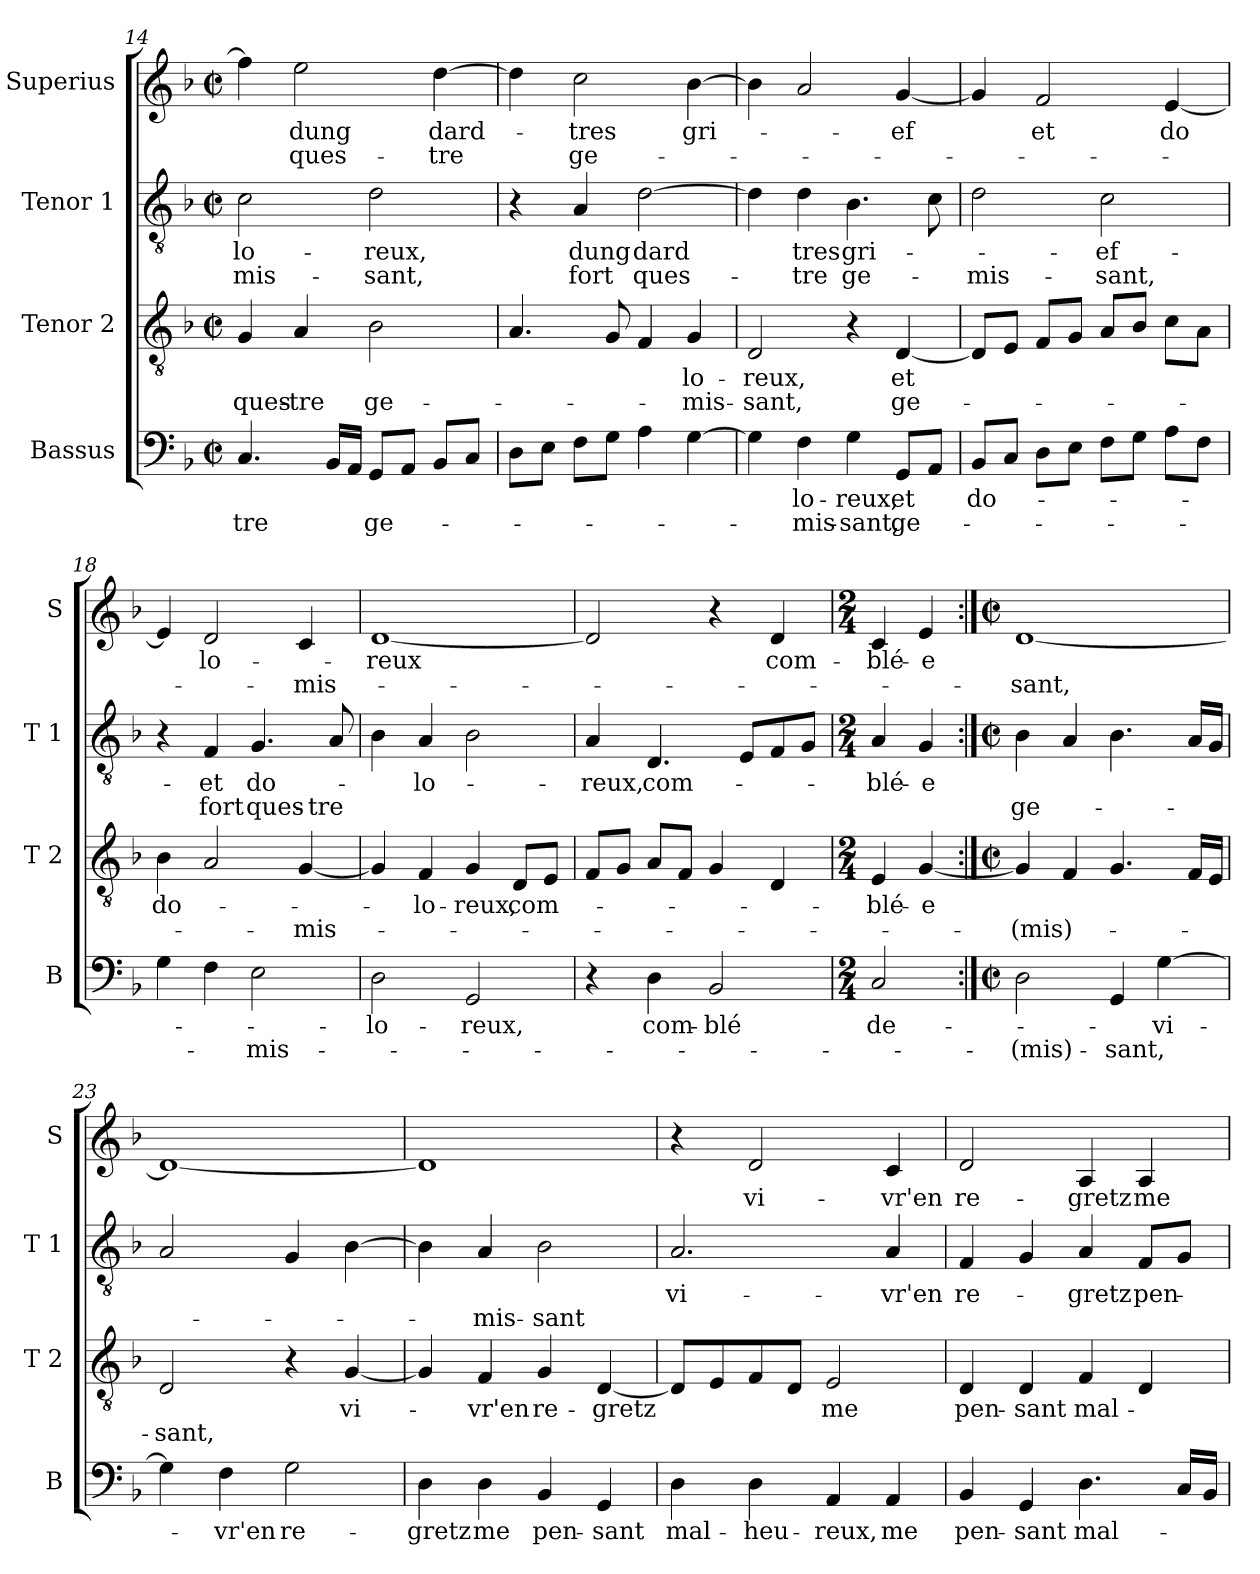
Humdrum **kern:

**kern	**text	**text	**kern	**text	**text	**kern	**text	**text	**kern	**text	**text
*part4	*part4	*part4	*part3	*part3	*part3	*part2	*part2	*part2	*part1	*part1	*part1
*staff4	*staff4	*staff4	*staff3	*staff3	*staff3	*staff2	*staff2	*staff2	*staff1	*staff1	*staff1
*I"Bassus	*	*	*I"Tenor 2	*	*	*I"Tenor 1	*	*	*I"Superius	*	*
*I'B	*	*	*I'T 2	*	*	*I'T 1	*	*	*I'S	*	*
*clefF4	*	*	*clefGv2	*	*	*clefGv2	*	*	*clefG2	*	*
*k[b-]	*	*	*k[b-]	*	*	*k[b-]	*	*	*k[b-]	*	*
*F:	*	*	*F:	*	*	*F:	*	*	*F:	*	*
*M2/2	*	*	*M2/2	*	*	*M2/2	*	*	*M2/2	*	*
*met(c|)	*	*	*met(c|)	*	*	*met(c|)	*	*	*met(c|)	*	*
=14	=14	=14	=14	=14	=14	=14	=14	=14	=14	=14	=14
4.C/	.	-tre	4G/	.	ques-	2c\	-lo-	-mis-	4ff\]	.	.
.	.	.	4A/	.	-tre	.	.	.	2ee\	dung	ques-
16BB-/LL	.	.	.	.	.	.	.	.	.	.	.
16AA/JJ	.	.	.	.	.	.	.	.	.	.	.
8GG/L	.	ge-	2B-\	.	ge-	2d\	-reux,	-sant,	.	.	.
8AA/J	.	.	.	.	.	.	.	.	.	.	.
8BB-/L	.	.	.	.	.	.	.	.	[4dd\	dard-	-tre
8C/J	.	.	.	.	.	.	.	.	.	.	.
=15	=15	=15	=15	=15	=15	=15	=15	=15	=15	=15	=15
8D\L	.	.	4.A/	.	.	4r	.	.	4dd\]	.	.
8E\J	.	.	.	.	.	.	.	.	.	.	.
8F\L	.	.	.	.	.	4A/	dung	fort	2cc\	-tres	ge-
8G\J	.	.	8G/	.	.	.	.	.	.	.	.
4A\	.	.	4F/	.	.	[2d\	dard	ques-	.	.	.
[4G\	.	.	4G/	-lo-	-mis-	.	.	.	[4b-\	gri-	.
=16	=16	=16	=16	=16	=16	=16	=16	=16	=16	=16	=16
4G\]	.	.	2D/	-reux,	-sant,	4d\]	.	.	4b-\]	.	.
4F\	-lo-	-mis-	.	.	.	4d\	tres	-tre	2a/	.	.
4G\	-reux,	-sant,	4r	.	.	4.B-\	gri-	ge-	.	.	.
8GG/L	et	ge-	[4D/	et	ge-	.	.	.	[4g/	-ef	.
8AA/J	.	.	.	.	.	8c\	.	.	.	.	.
!!LO:LB:g=z
=17	=17	=17	=17	=17	=17	=17	=17	=17	=17	=17	=17
8BB-/L	do-	.	8D/L]	.	.	2d\	.	-mis-	4g/]	.	.
8C/J	.	.	8E/J	.	.	.	.	.	.	.	.
8D\L	.	.	8F/L	.	.	.	.	.	2f/	et	.
8E\J	.	.	8G/J	.	.	.	.	.	.	.	.
8F\L	.	.	8A/L	.	.	2c\	-ef-	-sant,	.	.	.
8G\J	.	.	8B-/J	.	.	.	.	.	.	.	.
8A\L	.	.	8c\L	.	.	.	.	.	[4e/	do	.
8F\J	.	.	8A\J	.	.	.	.	.	.	.	.
=18	=18	=18	=18	=18	=18	=18	=18	=18	=18	=18	=18
4G\	.	.	4B-\	do-	.	4r	.	.	4e/]	.	.
4F\	.	.	2A/	.	.	4F/	-et	fort	2d/	lo-	.
2E\	.	-mis-	.	.	.	4.G/	do-	ques-	.	.	.
.	.	.	[4G/	.	-mis-	.	.	.	4c/	.	-mis-
.	.	.	.	.	.	8A/	.	-tre	.	.	.
=19	=19	=19	=19	=19	=19	=19	=19	=19	=19	=19	=19
2D\	-lo-	.	4G/]	.	.	4B-\	.	.	[1d	-reux	.
.	.	.	4F/	-lo-	.	4A/	-lo-	.	.	.	.
2GG/	-reux,	.	4G/	-reux,	.	2B-\	.	.	.	.	.
.	.	.	8D/L	com-	.	.	.	.	.	.	.
.	.	.	8E/J	.	.	.	.	.	.	.	.
=20	=20	=20	=20	=20	=20	=20	=20	=20	=20	=20	=20
4r	.	.	8F/L	.	.	4A/	-reux,	.	2d/]	.	.
.	.	.	8G/J	.	.	.	.	.	.	.	.
4D\	com-	.	8A/L	.	.	4.D/	com-	.	.	.	.
.	.	.	8F/J	.	.	.	.	.	.	.	.
2BB-/	-blé	.	4G/	.	.	.	.	.	4r	.	.
.	.	.	.	.	.	8E/L	.	.	.	.	.
.	.	.	4D/	.	.	8F/	.	.	4d/	com-	.
.	.	.	.	.	.	8G/J	.	.	.	.	.
=21	=21	=21	=21	=21	=21	=21	=21	=21	=21	=21	=21
*M2/4	*	*	*M2/4	*	*	*M2/4	*	*	*M2/4	*	*
2C/	de-	.	4E/	-blé-	.	4A/	-blé-	.	4c/	-blé-	.
.	.	.	[4G/	-e	.	4G/	-e	.	4e/	-e	.
!!LO:LB:g=z
=22:|!	=22:|!	=22:|!	=22:|!	=22:|!	=22:|!	=22:|!	=22:|!	=22:|!	=22:|!	=22:|!	=22:|!
*M2/2	*	*	*M2/2	*	*	*M2/2	*	*	*M2/2	*	*
*met(c|)	*	*	*met(c|)	*	*	*met(c|)	*	*	*met(c|)	*	*
2D\	.	-(mis)-	4G/]	.	-(mis)-	4B-\	.	ge-	[1d	.	-sant,
.	.	.	4F/	.	.	4A/	.	.	.	.	.
4GG/	.	-sant,	4.G/	.	.	4.B-\	.	.	.	.	.
[4G\	-vi-	.	.	.	.	.	.	.	.	.	.
.	.	.	16F/LL	.	.	16A/LL	.	.	.	.	.
.	.	.	16E/JJ	.	.	16G/JJ	.	.	.	.	.
=23	=23	=23	=23	=23	=23	=23	=23	=23	=23	=23	=23
4G\]	.	.	2D/	.	-sant,	2A/	.	.	1d_	.	.
4F\	-vr'en	.	.	.	.	.	.	.	.	.	.
2G\	re-	.	4r	.	.	4G/	.	.	.	.	.
.	.	.	[4G/	vi-	.	[4B-\	.	.	.	.	.
=24	=24	=24	=24	=24	=24	=24	=24	=24	=24	=24	=24
4D\	-gretz	.	4G/]	.	.	4B-\]	.	.	1d]	.	.
4D\	me	.	4F/	-vr'en	.	4A/	.	-mis-	.	.	.
4BB-/	pen-	.	4G/	re-	.	2B-\	.	-sant	.	.	.
4GG/	-sant	.	[4D/	-gretz	.	.	.	.	.	.	.
=25	=25	=25	=25	=25	=25	=25	=25	=25	=25	=25	=25
4D\	mal-	.	8D/L]	.	.	2.A/	vi-	.	4r	.	.
.	.	.	8E/	.	.	.	.	.	.	.	.
4D\	-heu-	.	8F/	.	.	.	.	.	2d/	vi-	.
.	.	.	8D/J	.	.	.	.	.	.	.	.
4AA/	-reux,	.	2E/	me	.	.	.	.	.	.	.
4AA/	me	.	.	.	.	4A/	-vr'en	.	4c/	-vr'en	.
=26	=26	=26	=26	=26	=26	=26	=26	=26	=26	=26	=26
4BB-/	pen-	.	4D/	pen-	.	4F/	re-	.	2d/	re-	.
4GG/	-sant	.	4D/	-sant	.	4G/	.	.	.	.	.
4.D\	mal-	.	4F/	mal-	.	4A/	-gretz	.	4A/	-gretz	.
.	.	.	4D/	.	.	8F/L	pen-	.	4A/	me-	.
16C/LL	.	.	.	.	.	8G/J	.	.	.	.	.
16BB-/JJ	.	.	.	.	.	.	.	.	.	.	.
=	=	=	=	=	=	=	=	=	=	=	=
*-	*-	*-	*-	*-	*-	*-	*-	*-	*-	*-	*-
